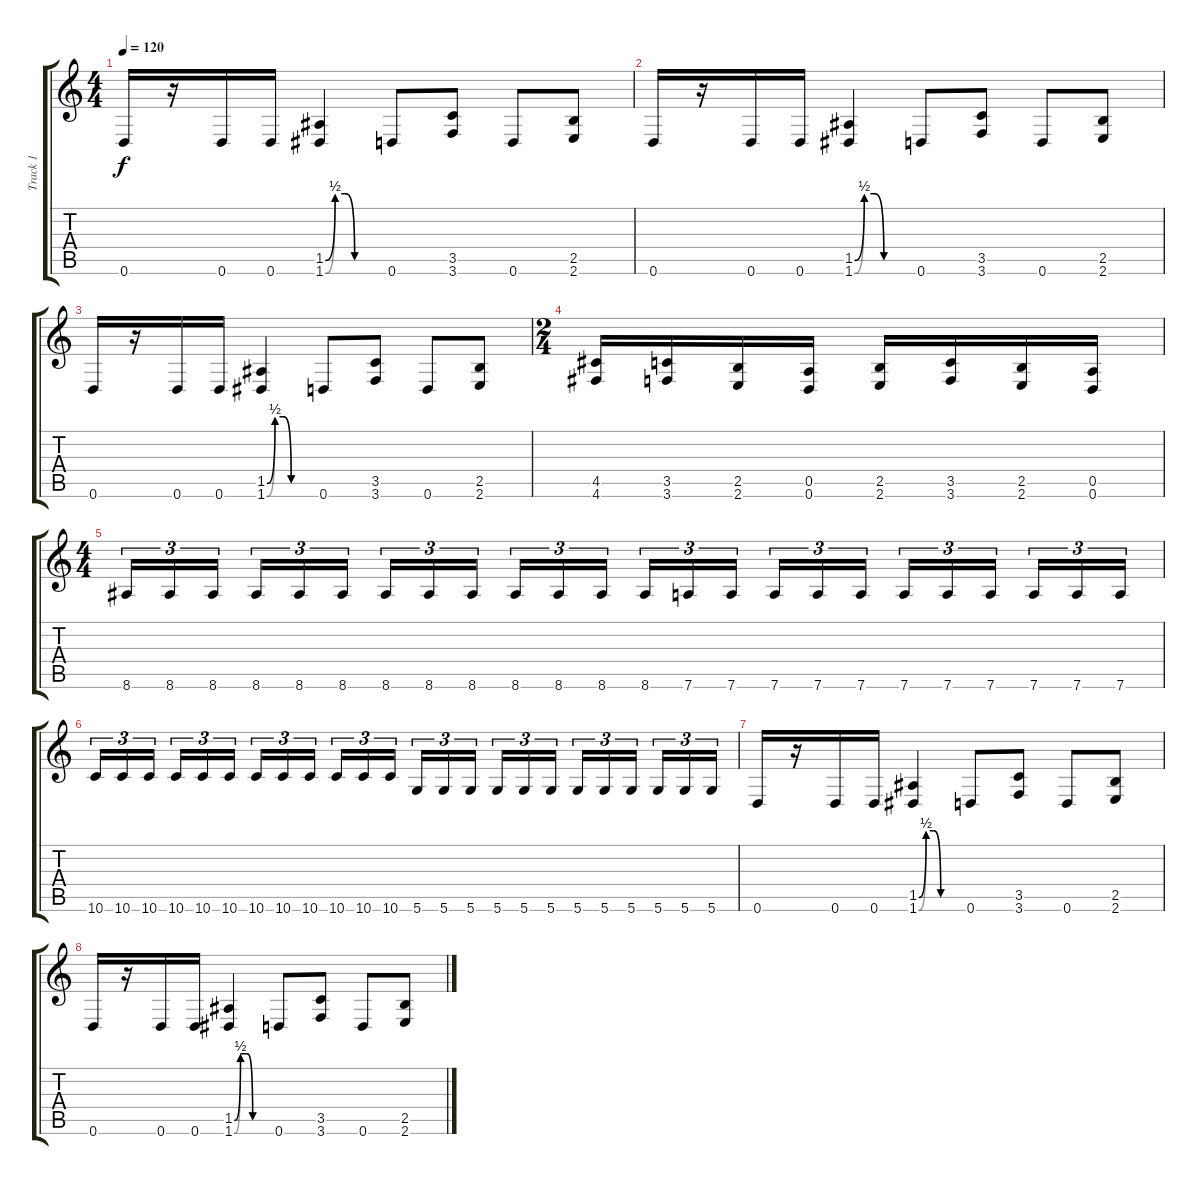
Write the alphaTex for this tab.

\track ("Track 1" "Track 1") {instrument distortionguitar}
\staff {score tabs}
\tuning (E4 B3 G3 D3 A2 D2) {hide}
\ts (4 4)
\tempo 120
\clef g2
\ks c
0.6.16{dy f} r.16 0.6.16 0.6.16 (1.5{be (custom 0 0 10 2 20 2 30 0 60 0)} 1.6{be (custom 0 0 10 2 20 2 30 0 60 0)}).4 0.6.8 (3.5 3.6).8 0.6.8 (2.5 2.6).8 |
0.6.16 r.16 0.6.16 0.6.16 (1.5{be (custom 0 0 10 2 20 2 30 0 60 0)} 1.6{be (custom 0 0 10 2 20 2 30 0 60 0)}).4 0.6.8 (3.5 3.6).8 0.6.8 (2.5 2.6).8 |
0.6.16 r.16 0.6.16 0.6.16 (1.5{be (custom 0 0 10 2 20 2 30 0 60 0)} 1.6{be (custom 0 0 10 2 20 2 30 0 60 0)}).4 0.6.8 (3.5 3.6).8 0.6.8 (2.5 2.6).8 |
\ts (2 4)
(4.5 4.6).16 (3.5 3.6).16 (2.5 2.6).16 (0.5 0.6).16 (2.5 2.6).16 (3.5 3.6).16 (2.5 2.6).16 (0.5 0.6).16 |
\ts (4 4)
8.6.16{tu (3 2)} 8.6.16{tu (3 2)} 8.6.16{tu (3 2) beam splitsecondary} 8.6.16{tu (3 2)} 8.6.16{tu (3 2)} 8.6.16{tu (3 2)} 8.6.16{tu (3 2)} 8.6.16{tu (3 2)} 8.6.16{tu (3 2) beam splitsecondary} 8.6.16{tu (3 2)} 8.6.16{tu (3 2)} 8.6.16{tu (3 2)} 8.6.16{tu (3 2)} 7.6.16{tu (3 2)} 7.6.16{tu (3 2) beam splitsecondary} 7.6.16{tu (3 2)} 7.6.16{tu (3 2)} 7.6.16{tu (3 2)} 7.6.16{tu (3 2)} 7.6.16{tu (3 2)} 7.6.16{tu (3 2) beam splitsecondary} 7.6.16{tu (3 2)} 7.6.16{tu (3 2)} 7.6.16{tu (3 2)} |
10.6.16{tu (3 2)} 10.6.16{tu (3 2)} 10.6.16{tu (3 2) beam splitsecondary} 10.6.16{tu (3 2)} 10.6.16{tu (3 2)} 10.6.16{tu (3 2)} 10.6.16{tu (3 2)} 10.6.16{tu (3 2)} 10.6.16{tu (3 2) beam splitsecondary} 10.6.16{tu (3 2)} 10.6.16{tu (3 2)} 10.6.16{tu (3 2)} 5.6.16{tu (3 2)} 5.6.16{tu (3 2)} 5.6.16{tu (3 2) beam splitsecondary} 5.6.16{tu (3 2)} 5.6.16{tu (3 2)} 5.6.16{tu (3 2)} 5.6.16{tu (3 2)} 5.6.16{tu (3 2)} 5.6.16{tu (3 2) beam splitsecondary} 5.6.16{tu (3 2)} 5.6.16{tu (3 2)} 5.6.16{tu (3 2)} |
0.6.16 r.16 0.6.16 0.6.16 (1.5{be (custom 0 0 10 2 20 2 30 0 60 0)} 1.6{be (custom 0 0 10 2 20 2 30 0 60 0)}).4 0.6.8 (3.5 3.6).8 0.6.8 (2.5 2.6).8 |
0.6.16 r.16 0.6.16 0.6.16 (1.5{be (custom 0 0 10 2 20 2 30 0 60 0)} 1.6{be (custom 0 0 10 2 20 2 30 0 60 0)}).4 0.6.8 (3.5 3.6).8 0.6.8 (2.5 2.6).8
